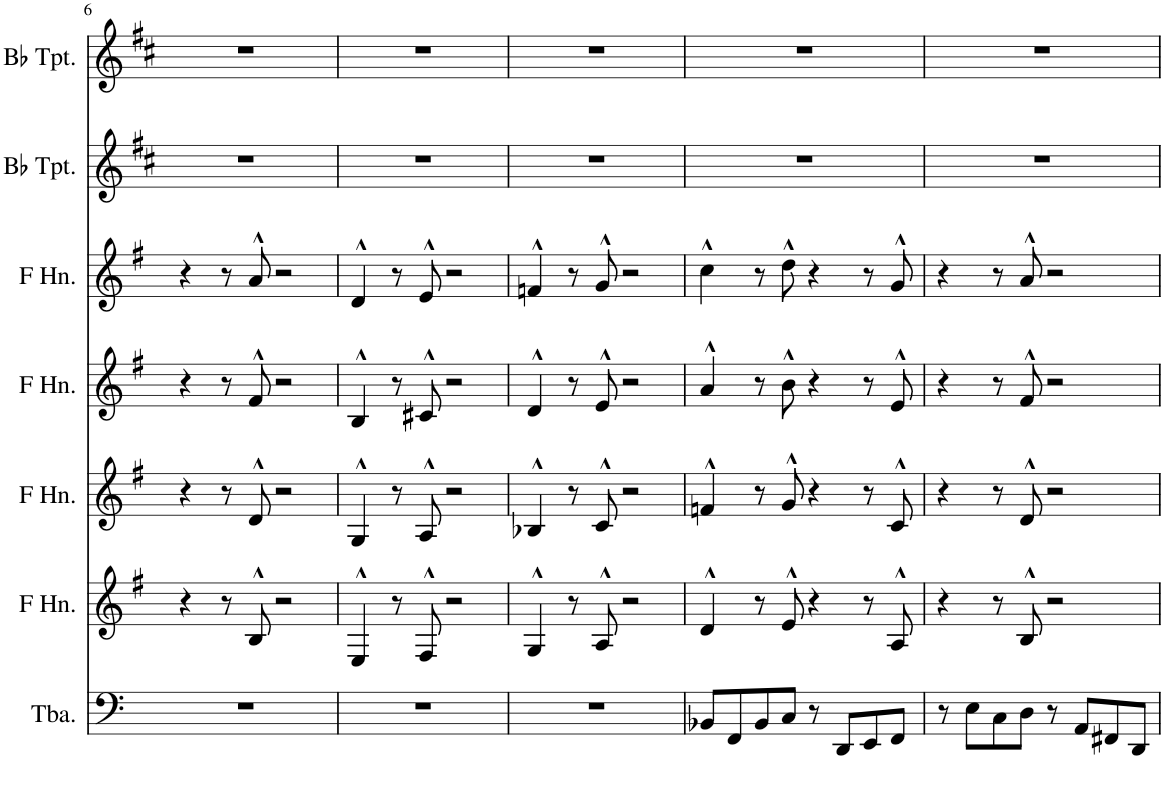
**kern	**kern	**kern	**kern	**kern	**kern	**kern
*part7	*part6	*part5	*part4	*part3	*part2	*part1
*staff7	*staff6	*staff5	*staff4	*staff3	*staff2	*staff1
*I"Tuba	*I"Horn in F	*I"Horn in F	*I"Horn in F	*I"Horn in F	*I"Bb Trumpet	*I"Bb Trumpet
*I'Tba.	*	*	*	*	*I'Bb Tpt.	*I'Bb Tpt.
!!LO:PB:g=z
*clefF4	*clefG2	*clefG2	*clefG2	*clefG2	*clefG2	*clefG2
*	*Trd4c7	*Trd4c7	*Trd4c7	*Trd4c7	*Trd1c2	*Trd1c2
*k[]	*k[f#]	*k[f#]	*k[f#]	*k[f#]	*k[f#c#]	*k[f#c#]
*M4/4	*M4/4	*M4/4	*M4/4	*M4/4	*M4/4	*M4/4
=6	=6	=6	=6	=6	=6	=6
1r	4r	4r	4r	4r	1r	1r
.	8r	8r	8r	8r	.	.
.	8B^^/	8d^^/	8f#^^/	8a^^/	.	.
.	2r	2r	2r	2r	.	.
=7	=7	=7	=7	=7	=7	=7
1r	4E^^/	4G^^/	4B^^/	4d^^/	1r	1r
.	8r	8r	8r	8r	.	.
.	8F#^^/	8A^^/	8c#X^^/	8e^^/	.	.
.	2r	2r	2r	2r	.	.
=8	=8	=8	=8	=8	=8	=8
1r	4G^^/	4B-X^^/	4d^^/	4fn^^/	1r	1r
.	8r	8r	8r	8r	.	.
.	8A^^/	8c^^/	8e^^/	8g^^/	.	.
.	2r	2r	2r	2r	.	.
=9	=9	=9	=9	=9	=9	=9
8BB-X/L	4d^^/	4fn^^/	4a^^/	4cc^^\	1r	1r
8FF/	.	.	.	.	.	.
8BB-/	8r	8r	8r	8r	.	.
8C/J	8e^^/	8g^^/	8b^^\	8dd^^\	.	.
8r	4r	4r	4r	4r	.	.
8DD/L	.	.	.	.	.	.
8EE/	8r	8r	8r	8r	.	.
8FF/J	8A^^/	8c^^/	8e^^/	8g^^/	.	.
=10	=10	=10	=10	=10	=10	=10
8r	4r	4r	4r	4r	1r	1r
8E\L	.	.	.	.	.	.
8C\	8r	8r	8r	8r	.	.
8D\J	8B^^/	8d^^/	8f#^^/	8a^^/	.	.
8r	2r	2r	2r	2r	.	.
8AA/L	.	.	.	.	.	.
8FF#X/	.	.	.	.	.	.
8DD/J	.	.	.	.	.	.
=	=	=	=	=	=	=
*-	*-	*-	*-	*-	*-	*-
